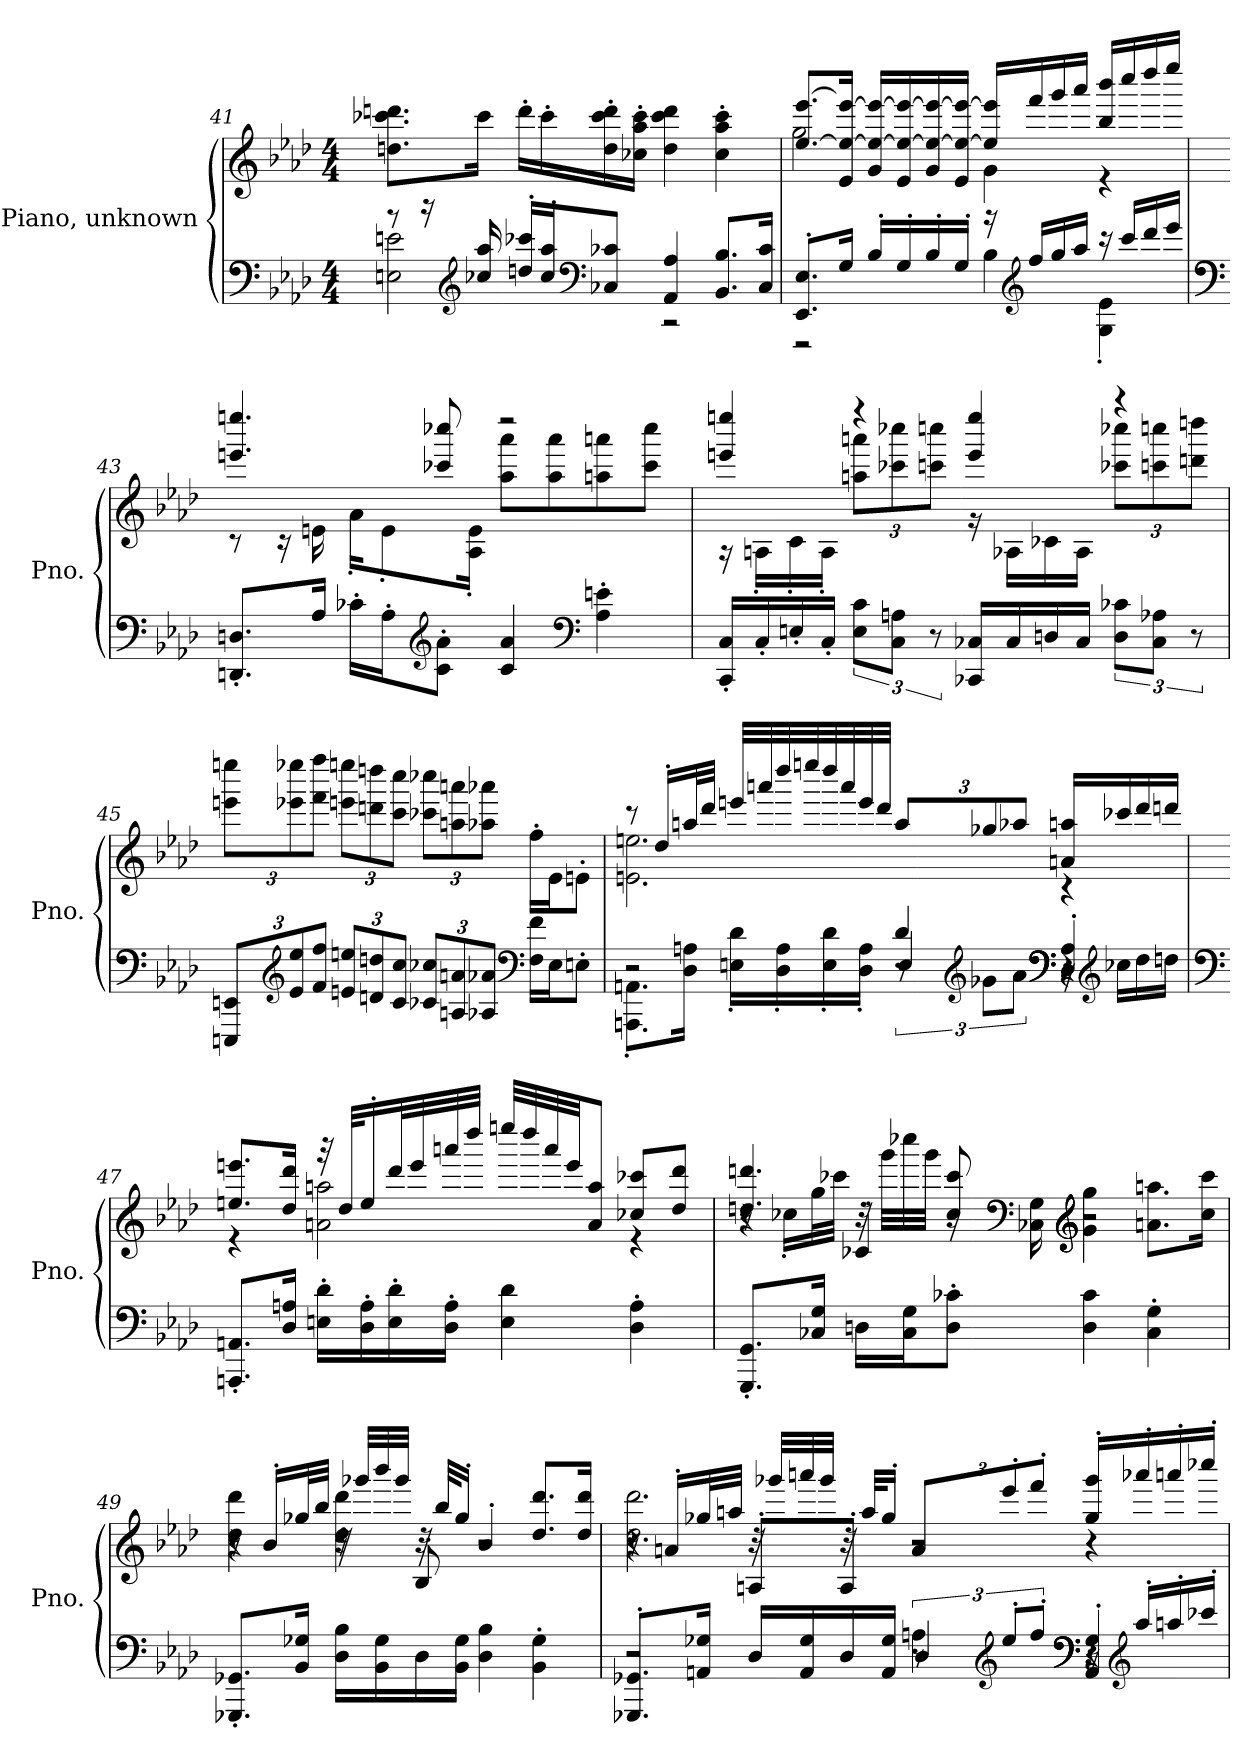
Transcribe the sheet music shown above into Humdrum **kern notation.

**kern	**kern
*part1	*part1
*staff2	*staff1
*I"Piano, unknown	*
*I'Pno.	*
*clefF4	*clefG2
*k[b-e-a-d-]	*k[b-e-a-d-]
*M4/4	*M4/4
=41	=41
*^	*
8r	2En\ 2en\	8.ddn\ 8.ccc-X\ 8.dddn\L
16r	.	.
*clefG2	*	*
16cc-X/ 16aa-/	.	16ccc-\Jk
16ddn/' 16ccc-X/'LL	.	16ddd'\LL
16cc-/' 16aa-/'J	.	16ccc-'\
*clefF4	*	*
8C-X/ 8c-X/J	.	16dd\' 16ccc-\' 16ddd\'
.	.	16cc-X\' 16aa-\' 16ccc-\'JJ
4AA-/ 4A-/	2r	4dd\ 4ccc-\ 4ddd\
8.BB-/ 8.B-/L	.	4cc-\' 4aa-\' 4ccc-\'
16C-/ 16c-/Jk	.	.
!!LO:LB:g=z
=42	=42	=42
*	*	*^
8.EE-/' 8.E-/'L	2r	[8.ee-/ [8.eee-/L	2gg\
16G/Jk	.	16e-/ 16ee-/_ 16eee-/_Jk	.
16B-'/LL	.	16g/ 16ee-/_ 16eee-/_LL	.
16G'/	.	16e-/ 16ee-/_ 16eee-/_	.
16B-'/	.	16g/ 16ee-/_ 16eee-/_	.
16G'/JJ	.	16e-/ 16ee-/_ 16eee-/_JJ	.
16r	4B-\	16ee-/] 16eee-/]LL	4g\
*clefG2	*	*	*
16ff/LL	.	16fff/	.
16gg/	.	16ggg/	.
16aa-/JJ	.	16aaa-/JJ	.
16r	4G\' 4e-\'	16bb-/ 16bbb-/LL	4r
16ccc/LL	.	16cccc/	.
16ddd-/	.	16dddd-/	.
16eee-/JJ	.	16eeee-/JJ	.
*v	*v	*	*
=43	=43	=43
*clefF4	*	*
8.DDn/' 8.Dn/'L	4.eeen/ 4.eeeen/	8r
.	.	16r
16A-/Jk	.	16en\
16c-X'\LL	.	16a-'\KL
16A-'\J	.	8e'\
*clefG2	*	*
8c-\' 8a-\'J	8ccc-X/ 8cccc-X/	.
.	.	16A-\' 16e\'Jk
4c-/ 4a-/	2r	8aa-\ 8aaa-\L
.	.	8aa-\ 8aaa-\
*clefF4	*	*
4A-\' 4en\'	.	8aan\ 8aaan\
.	.	8ccc-\ 8cccc-\J
!!LO:PB:g=z	!!
=44	=44	=44
16CC/' 16C/'LL	4eeen/ 4eeeen/	16r
16C'/	.	16An'\LL
16En'/	.	16c'\
16C'/JJ	.	16A'\JJ
*	*	*Xbrackettup
12E\ 12c\L	4r	12aan\ 12aaan\L
12C\ 12An\J	.	12ccc-X\ 12cccc-X\
12r	.	12cccn\ 12ccccn\J
16CC-X/ 16C-X/LL	4eee/ 4eeee/	16r
16C-/	.	16A-X\LL
16Dn/	.	16c-X\
16C-/JJ	.	16A-\JJ
12D\ 12c-X\L	4r	12ccc-X\ 12cccc-X\L
12C-\ 12A-X\J	.	12cccn\ 12ccccn\
12r	.	12dddn\ 12ddddn\J
*	*v	*v
!!LO:LB:g=z
=45	=45
*Xbrackettup	*
12EEEn/ 12EEn/L	12eeen\ 12eeeen\L
*clefG2	*
12e-/ 12ee-/	12eee-X\ 12eeee-X\
12f/ 12ff/J	12fff\ 12ffff\J
12en/ 12een/L	12eeen\ 12eeeen\L
12dn/ 12ddn/	12dddn\ 12ddddn\
12c/ 12cc/J	12ccc\ 12cccc\J
12c-X/ 12cc-X/L	12ccc-X\ 12cccc-X\L
12An/ 12an/	12aan\ 12aaan\
12A-X/ 12a-X/J	12aa-X\ 12aaa-X\J
*clefF4	*
16F\ 16f\LL	16ff'\LL
16E-\J	16e-\J
8En'\J	8en'\J
!!LO:LB:g=z
=46	=46
*^	*^
*	*^	*	*
2r	8.AAAn\' 8.AAn\'L	2r	8r	2.en\ 2.een\
.	.	.	16dd-'/LL	.
.	16D-\ 16An\Jk	.	32aan/L	.
.	.	.	32ddd-/JJJ	.
.	16En\' 16d-\'LL	.	32eeen/LLL	.
.	.	.	32aaan/	.
.	16D-\' 16A\'	.	32dddd-/	.
.	.	.	32eeeen/	.
.	16E\' 16d-\'	.	32dddd-/	.
.	.	.	32aaa/	.
.	16D-\' 16A\'JJ	.	32eee/	.
.	.	.	32ddd-/JJJ	.
*	*brackettup	*	*	*
4d-/	12r	4E/	12aa/L	.
*clefG2	*	*	*	*
.	12g-X\L	.	12gg-X/	.
.	12a-\J	.	12aa-X/J	.
*clefF4	*	*	*	*
4r	16r	4D-/' 4A/'	16an/ 16aan/LL	4r
*clefG2	*	*	*	*
.	16cc-X\LL	.	16ccc-X/	.
.	16dd-\	.	16ddd-/	.
.	16ddn\JJ	.	16dddn/JJ	.
*v	*v	*v	*	*
!!LO:LB:g=z	!!
=47	=47	=47
*clefF4	*	*
8.AAAn/' 8.AAn/'L	8.een/ 8.eeen/L	4r
16D-/ 16An/Jk	16dd-/ 16ddd-/Jk	.
16En\' 16d-\'LL	32r	2an\ 2aan\
.	32dd-/KLL	.
16D-\' 16A\'	16ee'/	.
16E\' 16d-\'	32ddd-/L	.
.	32eee/	.
16D-\' 16A\'JJ	32aaan/	.
.	32dddd-/JJJ	.
4E\ 4d-\	32eeeen/LLL	.
.	32dddd-/	.
.	32aaa/	.
.	32eee/JJ	.
.	8a/ 8aa/J	.
4D-\' 4A\'	8cc-X/ 8ccc-X/L	4r
.	8dd-/ 8ddd-/J	.
!!LO:LB:g=z
=48	=48	=48
*	*	*^
8.GGG/' 8.GG/'L	4.ddn/ 4.dddn/	8r	4r
.	.	16cc-X'\LL	.
16C-X/ 16G/Jk	.	32gg\L	.
.	.	32ccc-X\JJJ	.
16Dn\LL	.	32r	4c-X'/
.	.	32ggg\LLL	.
16C-\ 16G\J	.	32cccc-X\	.
.	.	32ggg\JJJ	.
8D\' 8c-X\'J	8cc-/ 8ccc-/	16r	.
*	*clefF4	*	*
.	.	16C-X\ 16G\	.
*	*clefG2	*	*
4D\ 4c-\	2r	4g\ 4gg\	2r
4C-\' 4G\'	.	8.an\ 8.aan\L	.
.	.	16cc-\ 16ccc-\Jk	.
=49	=49	=49	=49
8.GGG-X/' 8.GG-X/'L	8r	4dd-\ 4ddd-\	4r
.	16b-'/LL	.	.
16BB-/ 16G-X/Jk	32gg-X/L	.	.
.	32bb-/JJJ	.	.
16D-\ 16B-\LL	32r	4dd-\ 4ddd-\	8r
.	32ggg-X/LLL	.	.
16BB-\ 16G-\	32bbb-/	.	.
.	32ggg-/JJJ	.	.
16D-\	32r	.	8B-'/
.	32bb-/KLL	.	.
16BB-\ 16G-\JJ	16gg-'/JJ	.	.
4D-\ 4B-\	4b-'/	2r	2r
4BB-\' 4G-\'	8.dd-/ 8.ddd-/L	.	.
.	16dd-/ 16ddd-/Jk	.	.
!!LO:LB:g=z	!!	!!
=50	=50	=50	=50
*^	*	*	*
*	*^	*	*	*
8.GGG-X/' 8.GG-X/'L	2r	2r	8r	2.dd-\ 2.ddd-\	4r
.	.	.	16an'/LL	.	.
16AAn/ 16G-X/Jk	.	.	32gg-X/L	.	.
.	.	.	32aan/JJJ	.	.
16D-/LL	.	.	32r	.	8An'/L
.	.	.	32ggg-X/LLL	.	.
16AA/ 16G-/	.	.	32aaan/	.	.
.	.	.	32ggg-/JJJ	.	.
16D-/	.	.	32r	.	8A'/J
.	.	.	32aa/KLL	.	.
16AA/ 16G-/JJ	.	.	16gg-'/JJ	.	.
12r	4An\	4D-/	12a/L	.	2r
*clefG2	*	*	*	*	*
12ee-'/L	.	.	12eee-'/	.	.
12ff'/J	.	.	12fff'/J	.	.
*clefF4	*	*	*	*	*
16r	4r	4AA/' 4G-/'	16gg-/' 16ggg-/'LL	4r	.
*clefG2	*	*	*	*	*
16aa-'/LL	.	.	16aaa-X'/	.	.
16aan'/	.	.	16aaan'/	.	.
16ccc-X'/JJ	.	.	16cccc-X'/JJ	.	.
*v	*v	*v	*	*	*
*	*v	*v	*v
=	=
*-	*-
